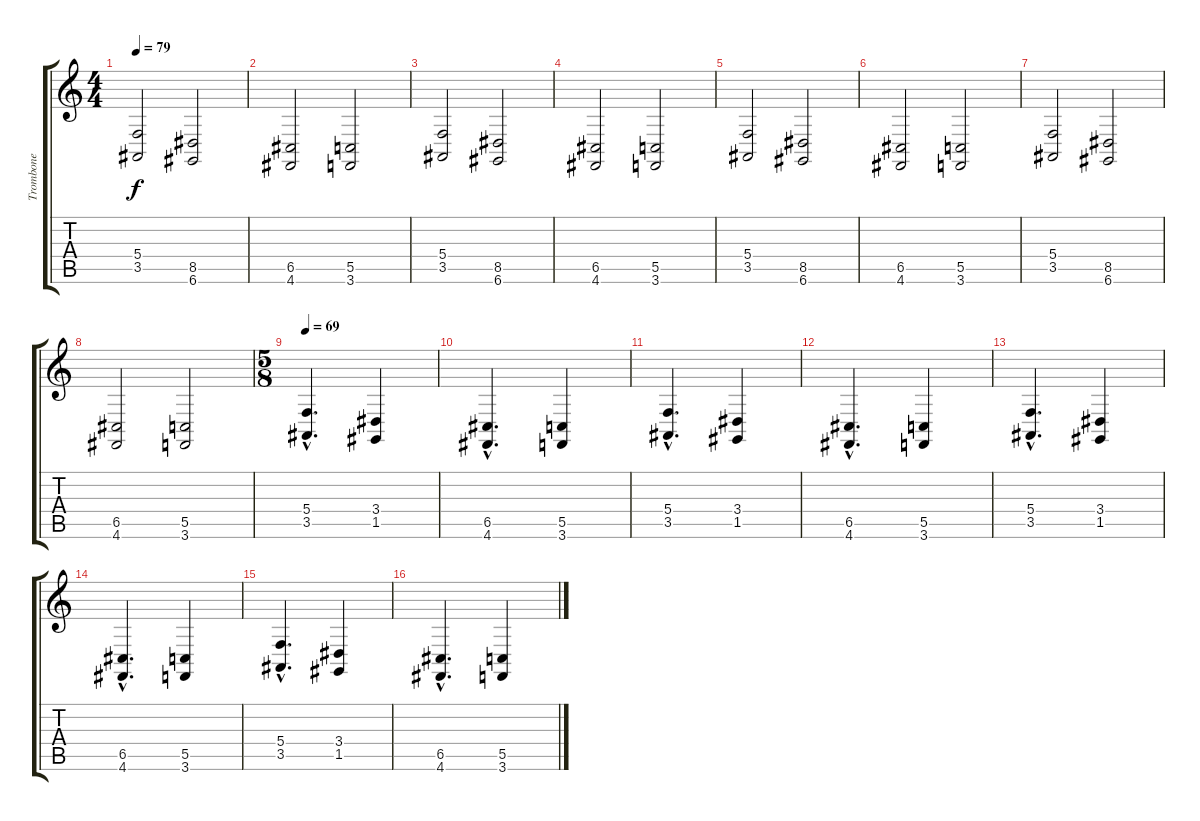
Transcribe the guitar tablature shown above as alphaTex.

\track ("Trombone" "Trombone") {instrument trombone}
\staff {score tabs}
\tuning (D4 A3 F3 C3 G2 D2) {hide}
\ts (4 4)
\tempo 79
\clef g2
\ks c
(5.4 3.5).2{dy f} (8.5 6.6).2 |
(6.5 4.6).2 (5.5 3.6).2 |
(5.4 3.5).2 (8.5 6.6).2 |
(6.5 4.6).2 (5.5 3.6).2 |
(5.4 3.5).2 (8.5 6.6).2 |
(6.5 4.6).2 (5.5 3.6).2 |
(5.4 3.5).2 (8.5 6.6).2 |
(6.5 4.6).2 (5.5 3.6).2 |
\ts (5 8)
\tempo 69
(5.4{hac} 3.5{hac}).4{d} (3.4 1.5).4 |
(6.5{hac} 4.6{hac}).4{d} (5.5 3.6).4 |
(5.4{hac} 3.5{hac}).4{d} (3.4 1.5).4 |
(6.5{hac} 4.6{hac}).4{d} (5.5 3.6).4 |
(5.4{hac} 3.5{hac}).4{d} (3.4 1.5).4 |
(6.5{hac} 4.6{hac}).4{d} (5.5 3.6).4 |
(5.4{hac} 3.5{hac}).4{d} (3.4 1.5).4 |
(6.5{hac} 4.6{hac}).4{d} (5.5 3.6).4
